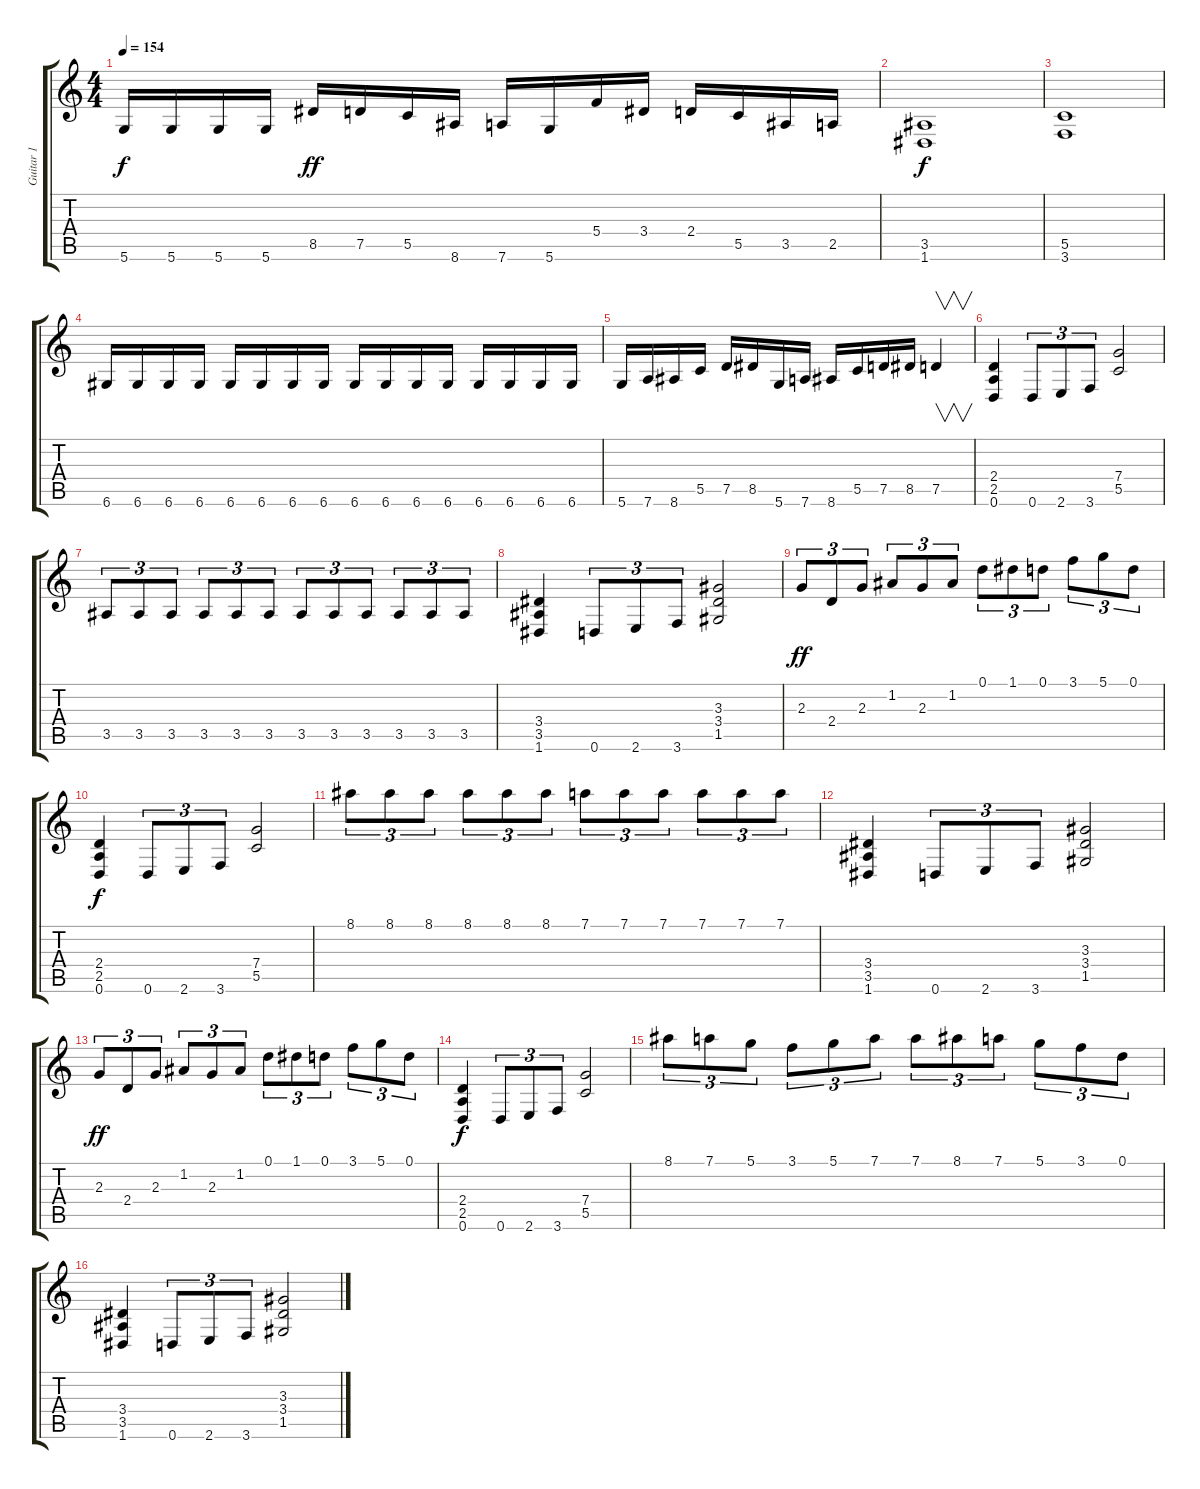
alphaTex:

\track ("Guitar 1" "Guitar 1") {instrument distortionguitar}
\staff {score tabs}
\tuning (D4 A3 F3 C3 G2 D2) {hide}
\ts (4 4)
\tempo 154
\clef g2
\ks c
5.6.16{dy f} 5.6.16 5.6.16 5.6.16 8.5.16{dy ff} 7.5.16 5.5.16 8.6.16 7.6.16 5.6.16 5.4.16 3.4.16 2.4.16 5.5.16 3.5.16 2.5.16 |
(3.5 1.6).1{dy f} |
(5.5 3.6).1 |
6.6.16 6.6.16 6.6.16 6.6.16 6.6.16 6.6.16 6.6.16 6.6.16 6.6.16 6.6.16 6.6.16 6.6.16 6.6.16 6.6.16 6.6.16 6.6.16 |
5.6.16 7.6.16 8.6.16 5.5.16 7.5.16 8.5.16 5.6.16 7.6.16 8.6.16 5.5.16 7.5.16 8.5.16 7.5.4{v} |
(2.4 2.5 0.6).4 0.6.8{tu (3 2)} 2.6.8{tu (3 2)} 3.6.8{tu (3 2)} (7.4 5.5).2 |
3.5.8{tu (3 2)} 3.5.8{tu (3 2)} 3.5.8{tu (3 2)} 3.5.8{tu (3 2)} 3.5.8{tu (3 2)} 3.5.8{tu (3 2)} 3.5.8{tu (3 2)} 3.5.8{tu (3 2)} 3.5.8{tu (3 2)} 3.5.8{tu (3 2)} 3.5.8{tu (3 2)} 3.5.8{tu (3 2)} |
(3.4 3.5 1.6).4 0.6.8{tu (3 2)} 2.6.8{tu (3 2)} 3.6.8{tu (3 2)} (3.3 3.4 1.5).2 |
2.3.8{tu (3 2) dy ff} 2.4.8{tu (3 2)} 2.3.8{tu (3 2)} 1.2.8{tu (3 2)} 2.3.8{tu (3 2)} 1.2.8{tu (3 2)} 0.1.8{tu (3 2)} 1.1.8{tu (3 2)} 0.1.8{tu (3 2)} 3.1.8{tu (3 2)} 5.1.8{tu (3 2)} 0.1.8{tu (3 2)} |
(2.4 2.5 0.6).4{dy f} 0.6.8{tu (3 2)} 2.6.8{tu (3 2)} 3.6.8{tu (3 2)} (7.4 5.5).2 |
8.1.8{tu (3 2)} 8.1.8{tu (3 2)} 8.1.8{tu (3 2)} 8.1.8{tu (3 2)} 8.1.8{tu (3 2)} 8.1.8{tu (3 2)} 7.1.8{tu (3 2)} 7.1.8{tu (3 2)} 7.1.8{tu (3 2)} 7.1.8{tu (3 2)} 7.1.8{tu (3 2)} 7.1.8{tu (3 2)} |
(3.4 3.5 1.6).4 0.6.8{tu (3 2)} 2.6.8{tu (3 2)} 3.6.8{tu (3 2)} (3.3 3.4 1.5).2 |
2.3.8{tu (3 2) dy ff} 2.4.8{tu (3 2)} 2.3.8{tu (3 2)} 1.2.8{tu (3 2)} 2.3.8{tu (3 2)} 1.2.8{tu (3 2)} 0.1.8{tu (3 2)} 1.1.8{tu (3 2)} 0.1.8{tu (3 2)} 3.1.8{tu (3 2)} 5.1.8{tu (3 2)} 0.1.8{tu (3 2)} |
(2.4 2.5 0.6).4{dy f} 0.6.8{tu (3 2)} 2.6.8{tu (3 2)} 3.6.8{tu (3 2)} (7.4 5.5).2 |
8.1.8{tu (3 2)} 7.1.8{tu (3 2)} 5.1.8{tu (3 2)} 3.1.8{tu (3 2)} 5.1.8{tu (3 2)} 7.1.8{tu (3 2)} 7.1.8{tu (3 2)} 8.1.8{tu (3 2)} 7.1.8{tu (3 2)} 5.1.8{tu (3 2)} 3.1.8{tu (3 2)} 0.1.8{tu (3 2)} |
(3.4 3.5 1.6).4 0.6.8{tu (3 2)} 2.6.8{tu (3 2)} 3.6.8{tu (3 2)} (3.3 3.4 1.5).2
